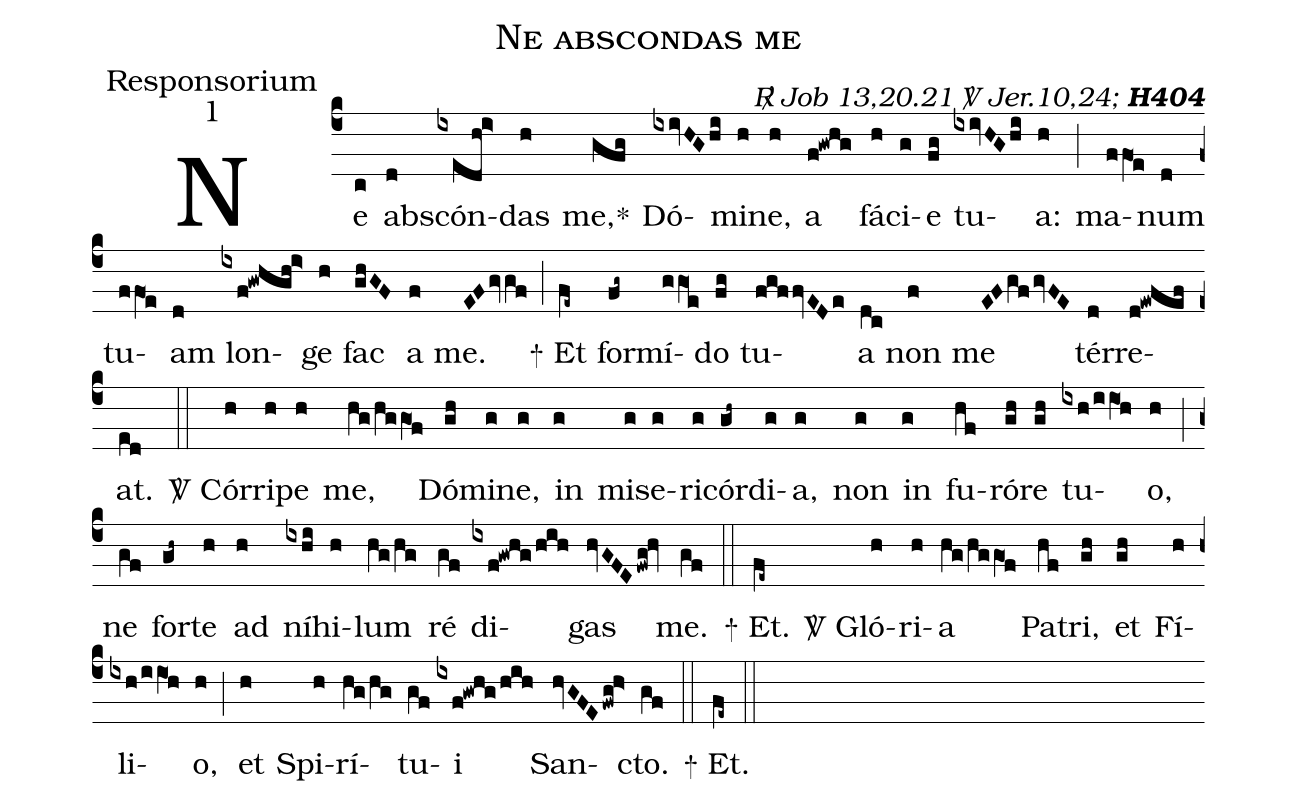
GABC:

name:Ne abscondas me;
office-part:Responsorium;
mode:1;
commentary:{\itshape\mdseries \Rbar\  Job 13,20.21 \Vbar\  Jer.10,24;\/} {\bfseries H404};
%%
(c4) Ne(c) ab(d)scón(ixedh!i>)das(h) me,<sp>*</sp>(gfg) Dó(ixivHGhi)mi(h)ne,(h) a(f!gwhg) fá(h)ci(g)e(fg) tu(ixivHGhi)a:(h) (;)
ma(ffO1e)num(d) tu(ffO1e)am(d) lon(ixf!gwhgh!i>)ge(h) fac(ghGF) a(f) me.(EFgvgf) (;)
<sp>+</sp> Et(fe~) for(fg~)mí(ggO1e)do(fg) tu(fgffvEDe)a(dc) non(f) me(EFgfgvFE) tér(d)re(d!ewfef)at.(ed) (::)
<sp>V/</sp> Cór(h)ri(h)pe(h) me,(hg/hggO1f) Dó(gh)mi(g)ne,(g) in(g) mi(g)se(g)ri(g)cór(gh~)di(g)a,(g) non(g) in(g) fu(hf)ró(gh)re(gh) tu(ixh/iiO1h)o,(h) (;)
ne(gf) for(gh~)te(h) ad(h) ní(ixhi)hi(h)lum(hg/hg) ré(gf) di(ixf!gwhg/hih)gas(hvGFEfwg!hv) me.(gf) (::)
<sp>+</sp> Et.(fe~)
<sp>V/</sp> Gló(h)ri(h)a(hg/hggO1f) Pa(hf)tri,(gh) et(gh) Fí(h)li(ixh/iiO1!h)o,(h) (;)
et(h) Spi(h)rí(hg/hg)tu(gf)i(ixf!gwhg/hih) San(hvGFEfwg!h>)cto.(gf) (::)
<sp>+</sp> Et.(fe~) (::)
